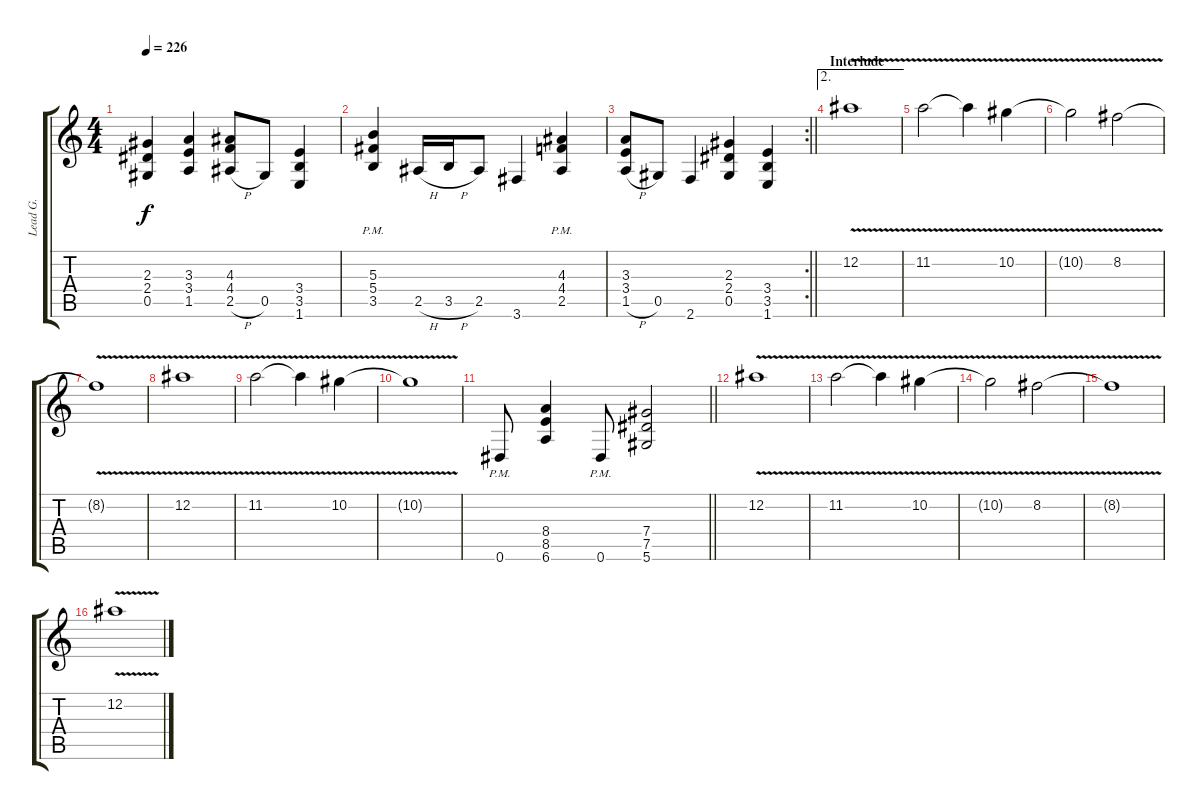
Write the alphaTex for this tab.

\track ("Lead G." "Lead G.") {instrument distortionguitar}
\staff {score tabs}
\tuning (Eb4 Bb3 Gb3 Db3 Ab2 Eb2) {hide}
\ts (4 4)
\tempo 226
\clef g2
\ks c
(2.3 2.4 0.5).4{dy f} (3.3 3.4 1.5).4 (4.3 4.4 2.5{h}).8 0.5.8 (3.4 3.5 1.6).4 |
(5.3{pm} 5.4{pm} 3.5{pm}).4 2.5{h}.16 3.5{h}.16 2.5.8 3.6.4 (4.3{pm} 4.4{pm} 2.5{pm}).4 |
\rc 2
\barLineRight lightlight
(3.3 3.4 1.5{h}).8 0.5.8 2.6.4 (2.3 2.4 0.5).4 (3.4 3.5 1.6).4 |
\ae 2
\section ("" "Interlude")
12.2{v}.1 |
11.2{v}.2 11.2{t}.4 10.2{v}.4 |
10.2{t}.2 8.2{v}.2 |
8.2{t}.1 |
12.2{v}.1 |
11.2{v}.2 11.2{t}.4 10.2{v}.4 |
10.2{t}.1 |
\barLineRight lightlight
0.6{pm}.8 (8.4 8.5 6.6).4 0.6{pm}.8 (7.4 7.5 5.6).2 |
12.2{v}.1 |
11.2{v}.2 11.2{t}.4 10.2{v}.4 |
10.2{t}.2 8.2{v}.2 |
8.2{t}.1 |
12.2{v}.1
